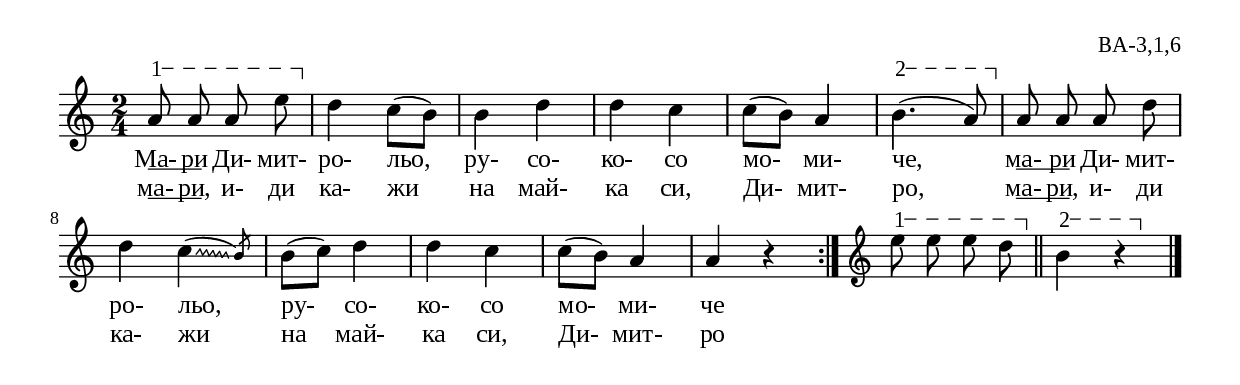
%{
BA_3_1_06
%}

\include "td-preamble.ly"

\score {
\relative c'' {
%% \tempo 4 = 152
  \time 2/4
\varA  
a8\startTextSpan a\noBeam a e'\noBeam\stopTextSpan | 
d4 c8( b) | b4 d | d c | 
c8( b) a4 | 
\varB
b4.\startTextSpan( a8\stopTextSpan) | 
a8 a\noBeam a d\noBeam | 
\gliss
d4 \noteFi \afterGrace c4\glissando( { \stdB b8) \stdE } |
b8( c) d4 | d c | c8( b) a4 a r
 \bar ":|" 
\endm 
\varA  
e'8\startTextSpan e\noBeam e d\noBeam\stopTextSpan \bar "||"
\varB
b4\startTextSpan r\stopTextSpan 
\bar "|."
}
\addlyrics { Ма- \startTextSpan ри \stopTextSpan 
Ди- мит- ро- льо, ру- со- ко- со мо- ми- че,  
	     ма- \startTextSpan ри \stopTextSpan 
Ди- мит- ро- льо, ру- со- ко- со мо- ми- че }
\addlyrics { ма- \startTextSpan ри, \stopTextSpan 
и- ди ка- жи на май- ка си, Ди- мит- ро,  
	     ма- \startTextSpan ри, \stopTextSpan 
и- ди ка- жи на май- ка си, Ди- мит- ро }
%
\layout {
  indent = #0
  line-width = 190\mm
  ragged-right=##f
   \context {
      \Lyrics
      \consists "Text_spanner_engraver"
      \override TextSpanner #'direction = #DOWN
      \override TextSpanner #'style = #'line    
      \override TextSpanner #'outside-staff-priority = ##f
      \override TextSpanner #'padding = #0.2 % sets the distance of the line from the lyrics
      \override TextSpanner #'bound-details =
      #`((left . ((Y . 0)
                  (padding . 0)
                  (attach-dir . ,LEFT)))
         (left-broken . ((end-on-note . #t)))
         (right . ((Y . 0)
                   (padding . 0)
                   (attach-dir . ,RIGHT))))
    }  
}
%
\midi { 
	\context {
		\Score
		tempoWholesPerMinute = #(ly:make-moment 152 4)
		}
	}
}	
%
\header{
  opus = "ВА-3,1,6"
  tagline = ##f
}


